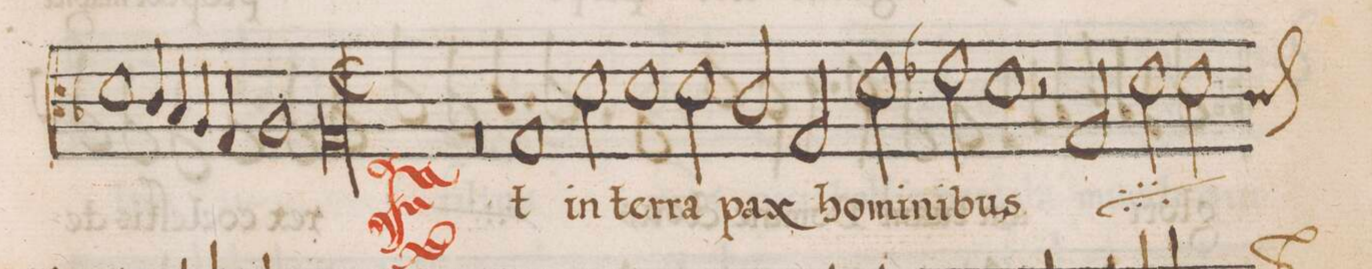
**kern	**text
*I"TENOR	*
*clefC3	*
*k[b-]	*
*met(C)	*
*M2/1	*
0r	.
=2-	=2-
1G/	Et
2d\	in
1d\	ter-
=3-	=3-
2d\	-ra
2c/	pax
2G/	ho-
=4-	=4-
2d\	-mi-
2e-X\	-ni-
1d\	-bus
=5-	=5-
2r	.
*	*ij
2G/	et
2d\	in
*custos:c	*
2d\	ter-
=6-	=6-
*-	*-
